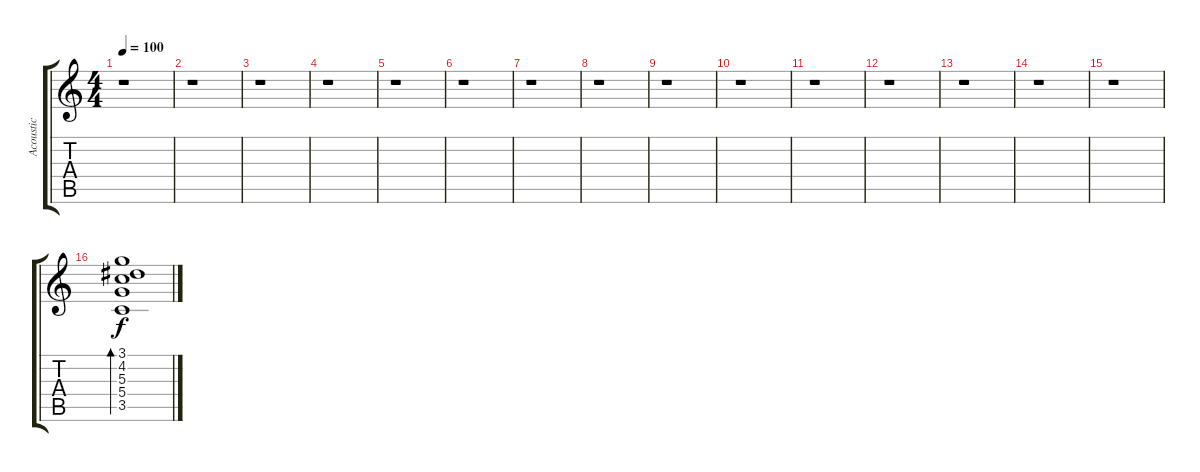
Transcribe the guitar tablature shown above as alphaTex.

\track ("Acoustic" "Acoustic") {instrument electricguitarclean}
\staff {score tabs}
\tuning (E4 B3 G3 D3 A2 E2) {hide}
\ts (4 4)
\tempo 100
\clef g2
\ks c
r.1{dy f} |
r.1 |
r.1 |
r.1 |
r.1 |
r.1 |
r.1 |
r.1 |
r.1 |
r.1 |
r.1 |
r.1 |
r.1 |
r.1 |
r.1 |
(3.1 4.2 5.3 5.4 3.5).1{bd 60}
